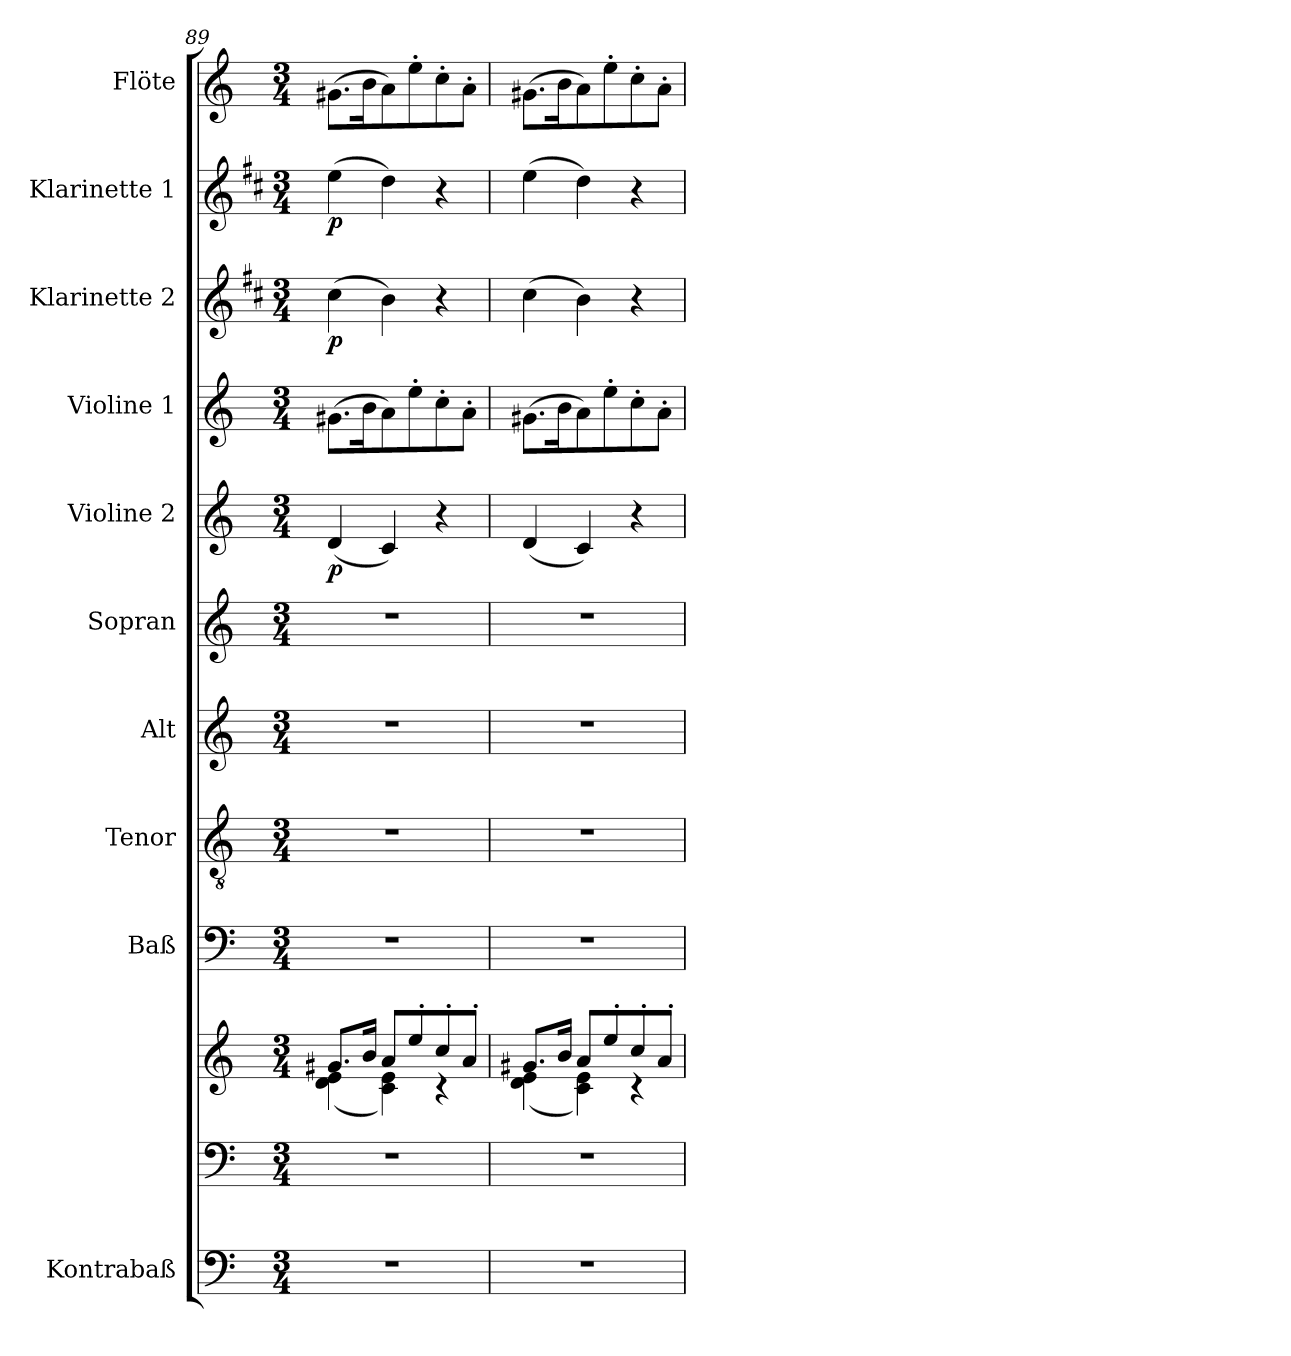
**kern	**kern	**kern	**kern	**kern	**kern	**kern	**kern	**dynam	**kern	**kern	**dynam	**kern	**dynam	**kern
*part11	*part10	*part10	*part9	*part8	*part7	*part6	*part5	*part5	*part4	*part3	*part3	*part2	*part2	*part1
*staff12	*staff11	*staff10	*staff9	*staff8	*staff7	*staff6	*staff5	*staff5	*staff4	*staff3	*staff3	*staff2	*staff2	*staff1
*I"Kontrabaß	*	*	*I"Baß	*I"Tenor	*I"Alt	*I"Sopran	*I"Violine 2	*	*I"Violine 1	*I"Klarinette 2	*	*I"Klarinette 1	*	*I"Flöte
*	*	*	*	*	*	*	*I'Vln	*	*I'Vln	*	*	*	*	*I'Fl
*clefF4	*clefF4	*clefG2	*clefF4	*clefGv2	*clefG2	*clefG2	*clefG2	*	*clefG2	*clefG2	*	*clefG2	*	*clefG2
*ITrd7c12	*	*	*	*	*	*	*	*	*	*ITrd1c2	*	*ITrd1c2	*	*
*k[]	*k[]	*k[]	*k[]	*k[]	*k[]	*k[]	*k[]	*	*k[]	*k[]	*	*k[]	*	*k[]
*C:	*C:	*C:	*C:	*C:	*C:	*C:	*C:	*	*C:	*C:	*	*C:	*	*C:
*M3/4	*M3/4	*M3/4	*M3/4	*M3/4	*M3/4	*M3/4	*M3/4	*	*M3/4	*M3/4	*	*M3/4	*	*M3/4
=89	=89	=89	=89	=89	=89	=89	=89	=89	=89	=89	=89	=89	=89	=89
*	*	*^	*	*	*	*	*	*	*	*	*	*	*	*
!	!	!	!	!	!	!	!	!	!LO:DY:b	!	!	!LO:DY:b	!	!LO:DY:b	!
2.r	2.r	8.g#X/L	(4d\ 4e\	2.r	2.r	2.r	2.r	(<4d/	p	(>8.g#X\L	(>4b\	p	(>4dd\	p	(>8.g#X\L
.	.	16b/Jk	.	.	.	.	.	.	.	16b\k	.	.	.	.	16b\k
.	.	8a/L	4c\ 4e\)	.	.	.	.	4c/)	.	8a\)	4a\)	.	4cc\)	.	8a\)
.	.	8ee'</	.	.	.	.	.	.	.	8ee'>\	.	.	.	.	8ee'>\
.	.	8cc'</	4rc	.	.	.	.	4r	.	8cc'>\	4r	.	4r	.	8cc'>\
.	.	8a'</J	.	.	.	.	.	.	.	8a'>\J	.	.	.	.	8a'>\J
=90	=90	=90	=90	=90	=90	=90	=90	=90	=90	=90	=90	=90	=90	=90	=90
2.r	2.r	8.g#X/L	(4d\ 4e\	2.r	2.r	2.r	2.r	(<4d/	.	(>8.g#X\L	(>4b\	.	(>4dd\	.	(>8.g#X\L
.	.	16b/Jk	.	.	.	.	.	.	.	16b\k	.	.	.	.	16b\k
.	.	8a/L	4c\ 4e\)	.	.	.	.	4c/)	.	8a\)	4a\)	.	4cc\)	.	8a\)
.	.	8ee'</	.	.	.	.	.	.	.	8ee'>\	.	.	.	.	8ee'>\
.	.	8cc'</	4rc	.	.	.	.	4r	.	8cc'>\	4r	.	4r	.	8cc'>\
.	.	8a'</J	.	.	.	.	.	.	.	8a'>\J	.	.	.	.	8a'>\J
*	*	*v	*v	*	*	*	*	*	*	*	*	*	*	*	*
=	=	=	=	=	=	=	=	=	=	=	=	=	=	=
*-	*-	*-	*-	*-	*-	*-	*-	*-	*-	*-	*-	*-	*-	*-
